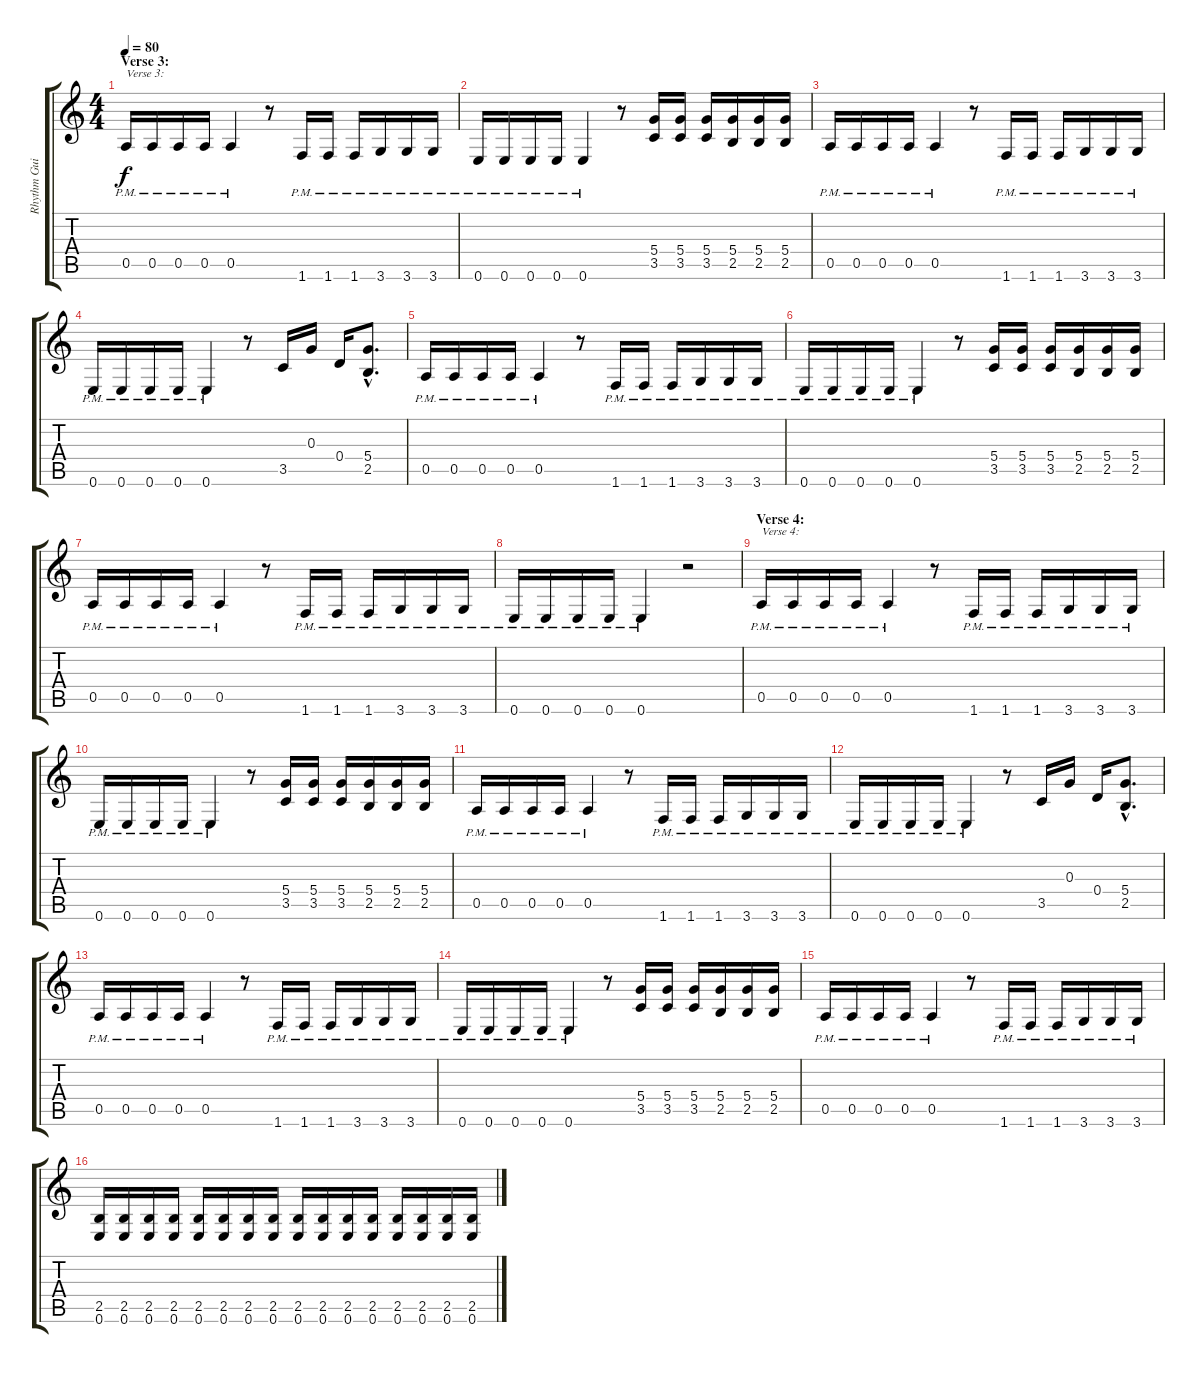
\track ("Rhythm Guitar 1" "Rhythm Gui") {instrument distortionguitar}
\staff {score tabs}
\tuning (E4 B3 G3 D3 A2 E2) {hide}
\ts (4 4)
\section ("" "Verse 3:")
\tempo 80
\clef g2
\ks c
0.5{pm}.16{txt "Verse 3:" dy f} 0.5{pm}.16 0.5{pm}.16 0.5{pm}.16 0.5{pm}.4 r.8 1.6{pm}.16 1.6{pm}.16 1.6{pm}.16 3.6{pm}.16 3.6{pm}.16 3.6{pm}.16 |
0.6{pm}.16 0.6{pm}.16 0.6{pm}.16 0.6{pm}.16 0.6{pm}.4 r.8 (5.4 3.5).16 (5.4 3.5).16 (5.4 3.5).16 (5.4 2.5).16 (5.4 2.5).16 (5.4 2.5).16 |
0.5{pm}.16 0.5{pm}.16 0.5{pm}.16 0.5{pm}.16 0.5{pm}.4 r.8 1.6{pm}.16 1.6{pm}.16 1.6{pm}.16 3.6{pm}.16 3.6{pm}.16 3.6{pm}.16 |
0.6{pm}.16 0.6{pm}.16 0.6{pm}.16 0.6{pm}.16 0.6{pm}.4 r.8 3.5.16 0.3.16 0.4.16 (5.4{hac} 2.5{hac}).8{d} |
0.5{pm}.16 0.5{pm}.16 0.5{pm}.16 0.5{pm}.16 0.5{pm}.4 r.8 1.6{pm}.16 1.6{pm}.16 1.6{pm}.16 3.6{pm}.16 3.6{pm}.16 3.6{pm}.16 |
0.6{pm}.16 0.6{pm}.16 0.6{pm}.16 0.6{pm}.16 0.6{pm}.4 r.8 (5.4 3.5).16 (5.4 3.5).16 (5.4 3.5).16 (5.4 2.5).16 (5.4 2.5).16 (5.4 2.5).16 |
0.5{pm}.16 0.5{pm}.16 0.5{pm}.16 0.5{pm}.16 0.5{pm}.4 r.8 1.6{pm}.16 1.6{pm}.16 1.6{pm}.16 3.6{pm}.16 3.6{pm}.16 3.6{pm}.16 |
0.6{pm}.16 0.6{pm}.16 0.6{pm}.16 0.6{pm}.16 0.6{pm}.4 r.2 |
\section ("" "Verse 4:")
0.5{pm}.16{txt "Verse 4:"} 0.5{pm}.16 0.5{pm}.16 0.5{pm}.16 0.5{pm}.4 r.8 1.6{pm}.16 1.6{pm}.16 1.6{pm}.16 3.6{pm}.16 3.6{pm}.16 3.6{pm}.16 |
0.6{pm}.16 0.6{pm}.16 0.6{pm}.16 0.6{pm}.16 0.6{pm}.4 r.8 (5.4 3.5).16 (5.4 3.5).16 (5.4 3.5).16 (5.4 2.5).16 (5.4 2.5).16 (5.4 2.5).16 |
0.5{pm}.16 0.5{pm}.16 0.5{pm}.16 0.5{pm}.16 0.5{pm}.4 r.8 1.6{pm}.16 1.6{pm}.16 1.6{pm}.16 3.6{pm}.16 3.6{pm}.16 3.6{pm}.16 |
0.6{pm}.16 0.6{pm}.16 0.6{pm}.16 0.6{pm}.16 0.6{pm}.4 r.8 3.5.16 0.3.16 0.4.16 (5.4{hac} 2.5{hac}).8{d} |
0.5{pm}.16 0.5{pm}.16 0.5{pm}.16 0.5{pm}.16 0.5{pm}.4 r.8 1.6{pm}.16 1.6{pm}.16 1.6{pm}.16 3.6{pm}.16 3.6{pm}.16 3.6{pm}.16 |
0.6{pm}.16 0.6{pm}.16 0.6{pm}.16 0.6{pm}.16 0.6{pm}.4 r.8 (5.4 3.5).16 (5.4 3.5).16 (5.4 3.5).16 (5.4 2.5).16 (5.4 2.5).16 (5.4 2.5).16 |
0.5{pm}.16 0.5{pm}.16 0.5{pm}.16 0.5{pm}.16 0.5{pm}.4 r.8 1.6{pm}.16 1.6{pm}.16 1.6{pm}.16 3.6{pm}.16 3.6{pm}.16 3.6{pm}.16 |
(2.5 0.6).16 (2.5 0.6).16 (2.5 0.6).16 (2.5 0.6).16 (2.5 0.6).16 (2.5 0.6).16 (2.5 0.6).16 (2.5 0.6).16 (2.5 0.6).16 (2.5 0.6).16 (2.5 0.6).16 (2.5 0.6).16 (2.5 0.6).16 (2.5 0.6).16 (2.5 0.6).16 (2.5 0.6).16
